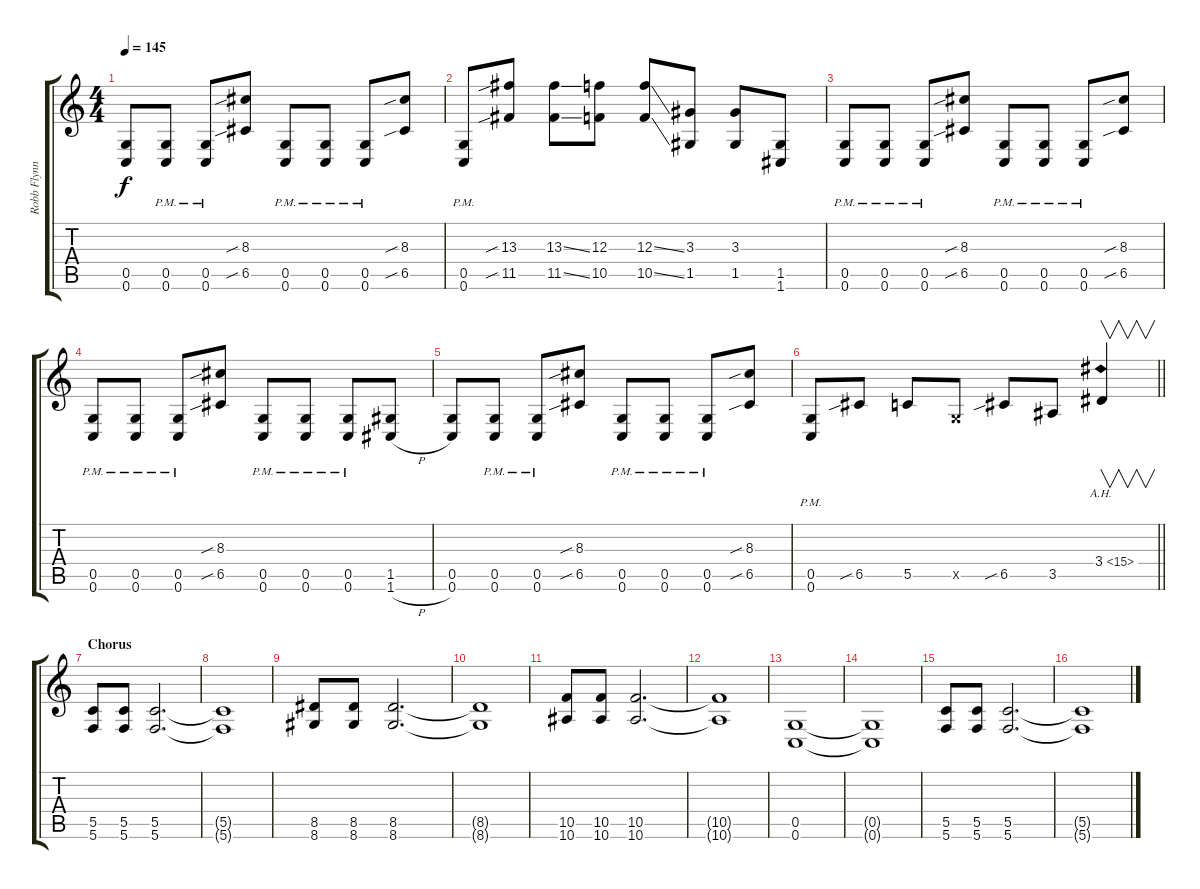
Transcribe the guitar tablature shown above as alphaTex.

\track ("Robb Flynn" "Robb Flynn") {instrument distortionguitar}
\staff {score tabs}
\tuning (D4 A3 F3 C3 G2 C2) {hide}
\ts (4 4)
\tempo 145
\clef g2
\ks c
(0.5 0.6).8{dy f} (0.5{pm} 0.6{pm}).8 (0.5{pm} 0.6{pm}).8 (8.3{sib} 6.5{sib}).8 (0.5{pm} 0.6{pm}).8 (0.5{pm} 0.6{pm}).8 (0.5{pm} 0.6{pm}).8 (8.3{sib} 6.5{sib}).8 |
(0.5{pm} 0.6{pm}).8 (13.3{sib} 11.5{sib}).8 (13.3{ss} 11.5{ss}).8 (12.3 10.5).8 (12.3{ss} 10.5{ss}).8 (3.3 1.5).8 (3.3 1.5).8 (1.5 1.6).8 |
(0.5{pm} 0.6{pm}).8 (0.5{pm} 0.6{pm}).8 (0.5{pm} 0.6{pm}).8 (8.3{sib} 6.5{sib}).8 (0.5{pm} 0.6{pm}).8 (0.5{pm} 0.6{pm}).8 (0.5{pm} 0.6{pm}).8 (8.3{sib} 6.5{sib}).8 |
(0.5{pm} 0.6{pm}).8 (0.5{pm} 0.6{pm}).8 (0.5{pm} 0.6{pm}).8 (8.3{sib} 6.5{sib}).8 (0.5{pm} 0.6{pm}).8 (0.5{pm} 0.6{pm}).8 (0.5{pm} 0.6{pm}).8 (1.5 1.6{h}).8 |
(0.5 0.6).8 (0.5{pm} 0.6{pm}).8 (0.5{pm} 0.6{pm}).8 (8.3{sib} 6.5{sib}).8 (0.5{pm} 0.6{pm}).8 (0.5{pm} 0.6{pm}).8 (0.5{pm} 0.6{pm}).8 (8.3{sib} 6.5{sib}).8 |
\barLineRight lightlight
(0.5{pm} 0.6{pm}).8 6.5{sib}.8 5.5.8 0.5{x}.8 6.5{sib}.8 3.5.8 3.4{ah 12}.4{v} |
\section ("" "Chorus")
(5.5 5.6).8 (5.5 5.6).8 (5.5 5.6).2{d} |
(5.5{t} 5.6{t}).1 |
(8.5 8.6).8 (8.5 8.6).8 (8.5 8.6).2{d} |
(8.5{t} 8.6{t}).1 |
(10.5 10.6).8 (10.5 10.6).8 (10.5 10.6).2{d} |
(10.5{t} 10.6{t}).1 |
(0.5 0.6).1 |
(0.5{t} 0.6{t}).1 |
(5.5 5.6).8 (5.5 5.6).8 (5.5 5.6).2{d} |
(5.5{t} 5.6{t}).1
